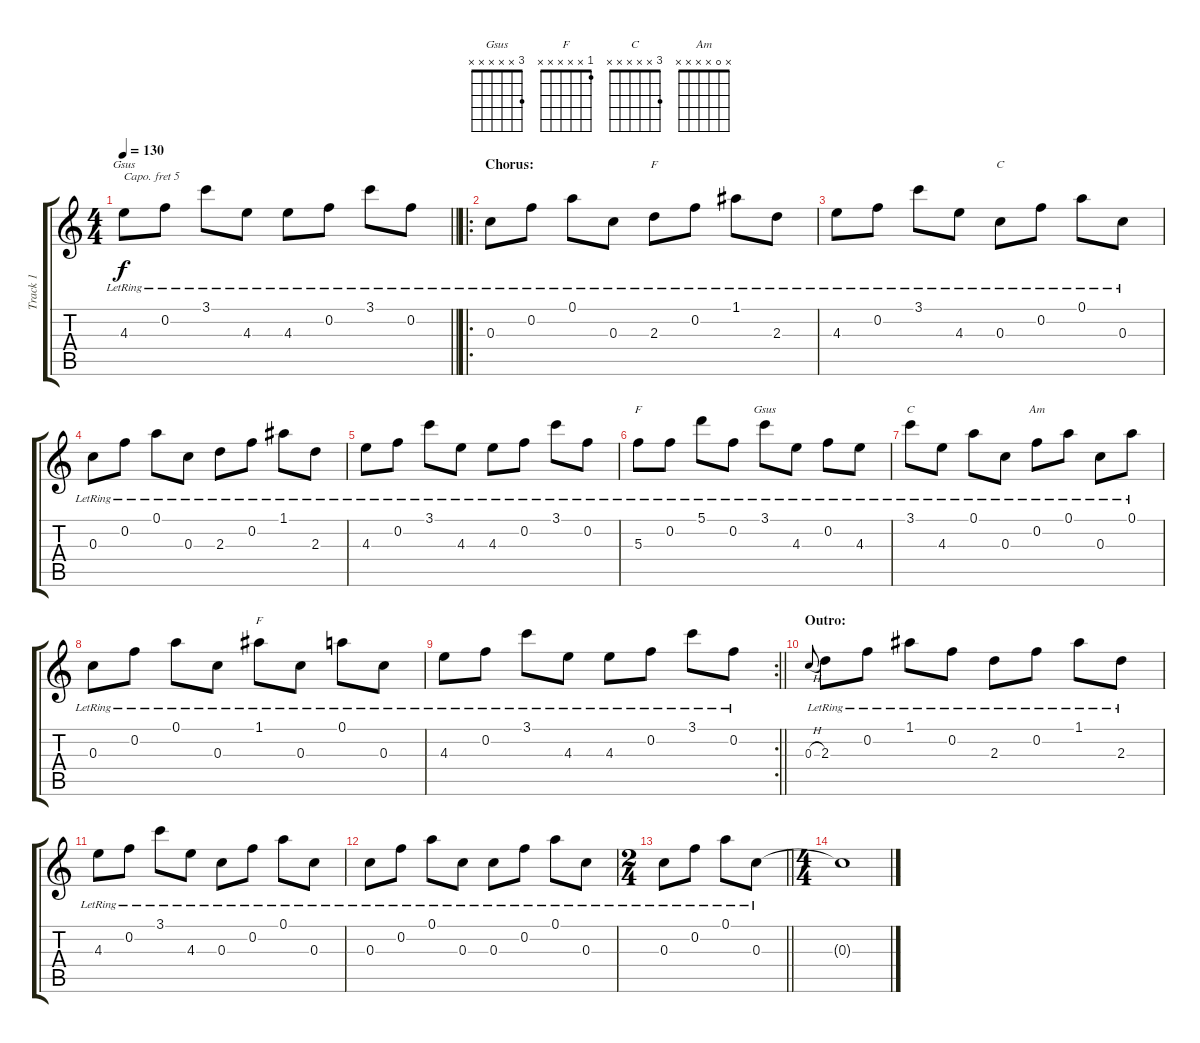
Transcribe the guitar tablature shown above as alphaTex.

\track ("Track 1" "Track 1") {instrument acousticguitarsteel}
\staff {score tabs}
\capo 5
\tuning (E4 C4 G3 D3 A2 E2) {hide}
\chord ("Gsus" x x 4 x x x)
\chord ("F" x x 2 x x x)
\chord ("C" x x 0 x x x)
\chord ("F" x x 5 x x x)
\chord ("Gsus" 3 x x x x x)
\chord ("C" 3 x x x x x)
\chord ("Am" x 0 x x x x)
\chord ("F" 1 x x x x x)
\ts (4 4)
\tempo 130
\clef g2
\barLineRight lightlight
\ks c
4.3{lr}.8{ch "Gsus" dy f} 0.2{lr}.8 3.1{lr}.8 4.3{lr}.8 4.3{lr}.8 0.2{lr}.8 3.1{lr}.8 0.2{lr}.8 |
\ro
\section ("" "Chorus:")
0.3{lr}.8 0.2{lr}.8 0.1{lr}.8 0.3{lr}.8 2.3{lr}.8{ch "F"} 0.2{lr}.8 1.1{lr}.8 2.3{lr}.8 |
4.3{lr}.8 0.2{lr}.8 3.1{lr}.8 4.3{lr}.8 0.3{lr}.8{ch "C"} 0.2{lr}.8 0.1{lr}.8 0.3{lr}.8 |
0.3{lr}.8 0.2{lr}.8 0.1{lr}.8 0.3{lr}.8 2.3{lr}.8 0.2{lr}.8 1.1{lr}.8 2.3{lr}.8 |
4.3{lr}.8 0.2{lr}.8 3.1{lr}.8 4.3{lr}.8 4.3{lr}.8 0.2{lr}.8 3.1{lr}.8 0.2{lr}.8 |
5.3{lr}.8{ch "F"} 0.2{lr}.8 5.1{lr}.8 0.2{lr}.8 3.1{lr}.8{ch "Gsus"} 4.3{lr}.8 0.2{lr}.8 4.3{lr}.8 |
3.1{lr}.8{ch "C"} 4.3{lr}.8 0.1{lr}.8 0.3{lr}.8 0.2{lr}.8{ch "Am"} 0.1{lr}.8 0.3{lr}.8 0.1{lr}.8 |
0.3{lr}.8 0.2{lr}.8 0.1{lr}.8 0.3{lr}.8 1.1{lr}.8{ch "F"} 0.3{lr}.8 0.1{lr}.8 0.3{lr}.8 |
\rc 2
\barLineRight lightlight
4.3{lr}.8 0.2{lr}.8 3.1{lr}.8 4.3{lr}.8 4.3{lr}.8 0.2{lr}.8 3.1{lr}.8 0.2{lr}.8 |
\section ("" "Outro:")
0.3{h}.8{gr onbeat} 2.3{lr}.8 0.2{lr}.8 1.1{lr}.8 0.2{lr}.8 2.3{lr}.8 0.2{lr}.8 1.1{lr}.8 2.3{lr}.8 |
4.3{lr}.8 0.2{lr}.8 3.1{lr}.8 4.3{lr}.8 0.3{lr}.8 0.2{lr}.8 0.1{lr}.8 0.3{lr}.8 |
0.3{lr}.8 0.2{lr}.8 0.1{lr}.8 0.3{lr}.8 0.3{lr}.8 0.2{lr}.8 0.1{lr}.8 0.3{lr}.8 |
\ts (2 4)
\barLineRight lightlight
0.3{lr}.8 0.2{lr}.8 0.1{lr}.8 0.3{lr}.8 |
\ts (4 4)
0.3{t}.1
